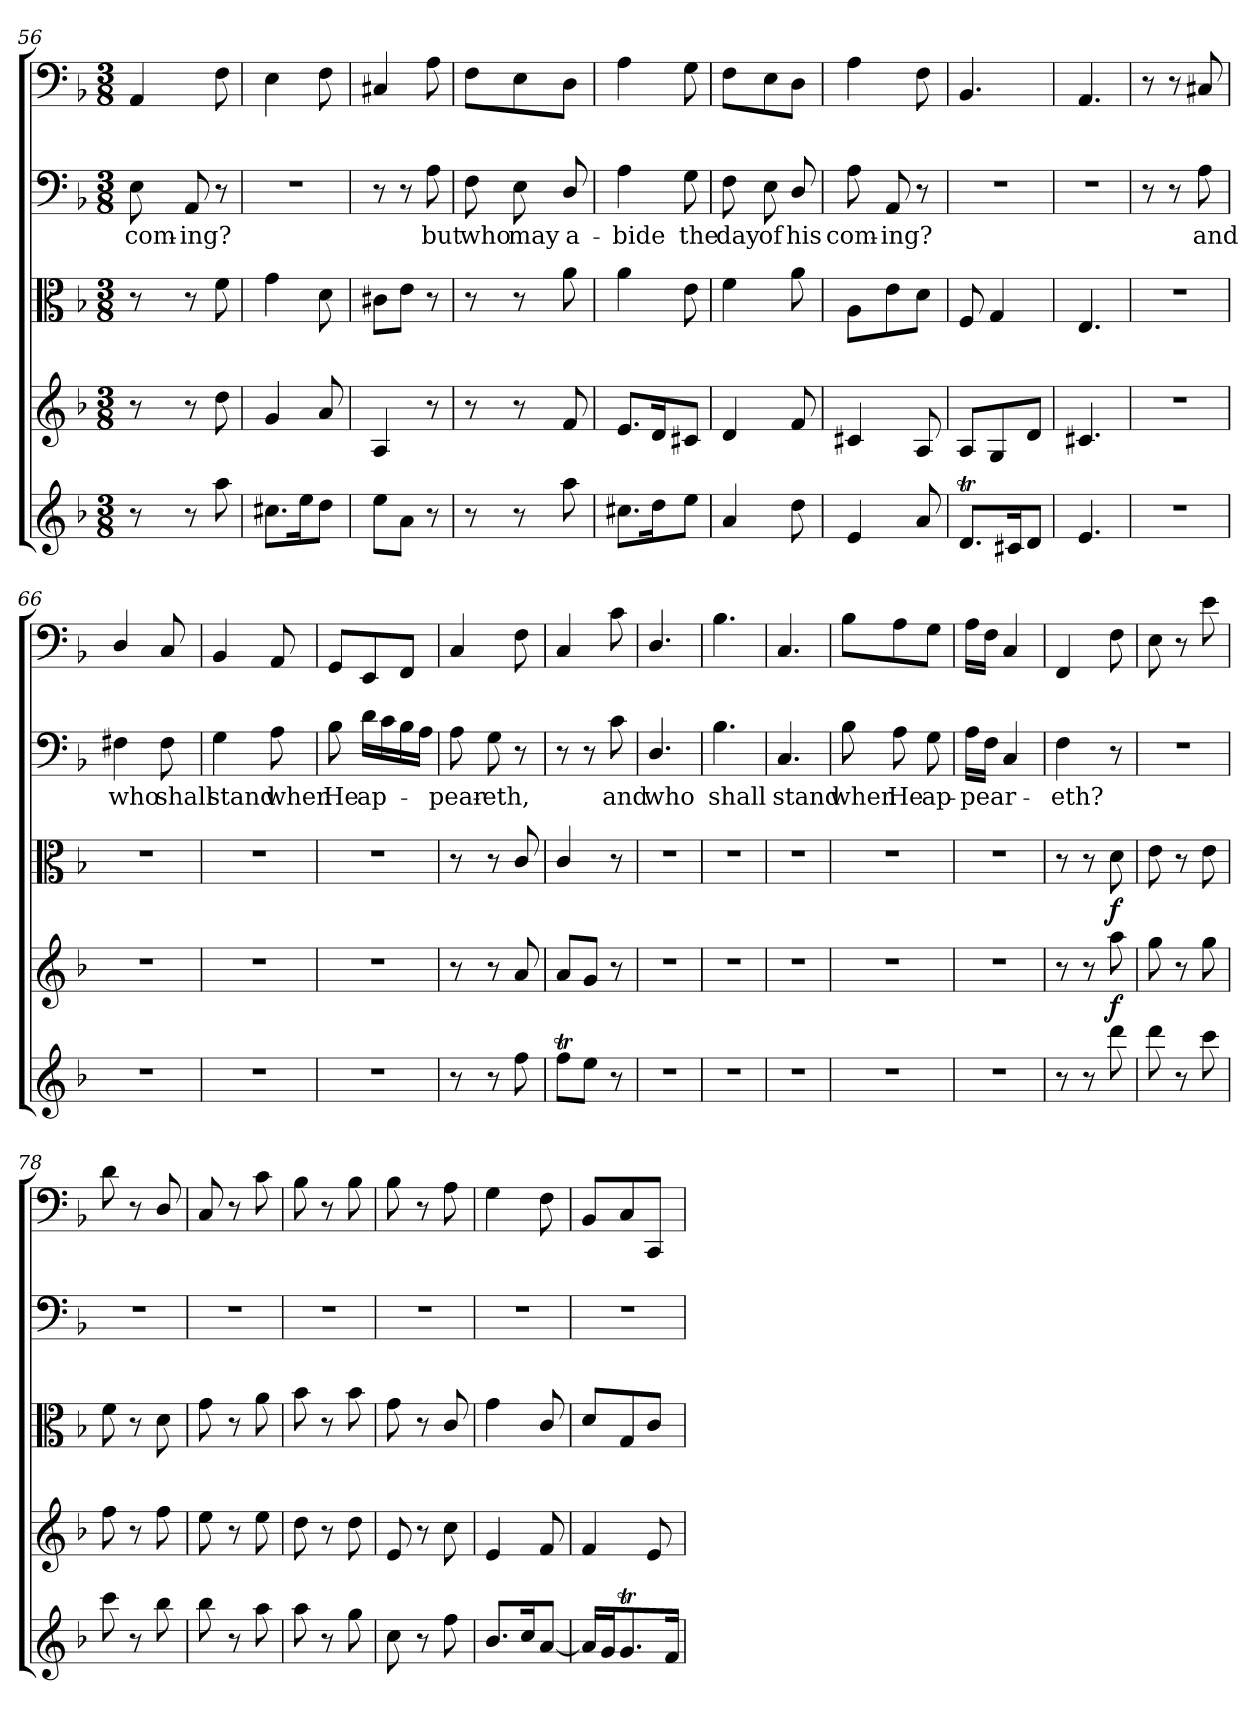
**kern	**kern	**dynam	**kern	**dynam	**kern	**text	**kern
*part5	*part4	*part4	*part3	*part3	*part2	*part2	*part1
*staff5	*staff4	*staff4	*staff3	*staff3	*staff2	*staff2	*staff1
*clefG2	*clefG2	*	*clefC3	*	*clefF4	*	*clefF4
*k[b-]	*k[b-]	*	*k[b-]	*	*k[b-]	*	*k[b-]
*d:	*d:	*	*d:	*	*d:	*	*d:
*M3/8	*M3/8	*	*M3/8	*	*M3/8	*	*M3/8
=56	=56	=56	=56	=56	=56	=56	=56
8r	8r	.	8r	.	8E\	com-	4AA/
8r	8r	.	8r	.	8AA/	-ing?	.
8aa\	8dd\	.	8f\	.	8r	.	8F\
=57	=57	=57	=57	=57	=57	=57	=57
8.cc#X\L	4g/	.	4g\	.	4.r	.	4E\
16ee\K	.	.	.	.	.	.	.
8dd\J	8a/	.	8d\	.	.	.	8F\
=58	=58	=58	=58	=58	=58	=58	=58
8ee\L	4A/	.	8c#X\L	.	8r	.	4C#X/
8a\J	.	.	8e\J	.	8r	.	.
8r	8r	.	8r	.	8A\	but	8A\
=59	=59	=59	=59	=59	=59	=59	=59
8r	8r	.	8r	.	8F\	who	8F\L
8r	8r	.	8r	.	8E\	may	8E\
8aa\	8f/	.	8a\	.	8D/	a-	8D\J
=60	=60	=60	=60	=60	=60	=60	=60
8.cc#X\L	8.e/L	.	4a\	.	4A\	-bide	4A\
16dd\K	16d/K	.	.	.	.	.	.
8ee\J	8c#X/J	.	8e\	.	8G\	the	8G\
=61	=61	=61	=61	=61	=61	=61	=61
4a/	4d/	.	4f\	.	8F\	day	8F\L
.	.	.	.	.	8E\	of	8E\
8dd\	8f/	.	8a\	.	8D/	his	8D\J
=62	=62	=62	=62	=62	=62	=62	=62
4e/	4c#X/	.	8A\L	.	8A\	com-	4A\
.	.	.	8e\	.	8AA/	-ing?	.
8a/	8A/	.	8d\J	.	8r	.	8F\
=63	=63	=63	=63	=63	=63	=63	=63
8.dT/L	8A/L	.	8F/	.	4.r	.	4.BB-/
.	8G/	.	4G/	.	.	.	.
16c#X/K	.	.	.	.	.	.	.
8d/J	8d/J	.	.	.	.	.	.
=64	=64	=64	=64	=64	=64	=64	=64
4.e/	4.c#X/	.	4.E/	.	4.r	.	4.AA/
=65	=65	=65	=65	=65	=65	=65	=65
4.r	4.r	.	4.r	.	8r	.	8r
.	.	.	.	.	8r	.	8r
.	.	.	.	.	8A\	and	8C#X/
=66	=66	=66	=66	=66	=66	=66	=66
4.r	4.r	.	4.r	.	4F#X\	who	4D/
.	.	.	.	.	8F#\	shall	8C/
=67	=67	=67	=67	=67	=67	=67	=67
4.r	4.r	.	4.r	.	4G\	stand	4BB-/
.	.	.	.	.	8A\	when	8AA/
=68	=68	=68	=68	=68	=68	=68	=68
4.r	4.r	.	4.r	.	8B-\	He	8GG/L
.	.	.	.	.	16d\LL	ap-	8EE/
.	.	.	.	.	16c\	.	.
.	.	.	.	.	16B-\	.	8FF/J
.	.	.	.	.	16A\JJ	.	.
=69	=69	=69	=69	=69	=69	=69	=69
8r	8r	.	8r	.	8A\	-pear-	4C/
8r	8r	.	8r	.	8G\	-eth,	.
8ff\	8a/	.	8c/	.	8r	.	8F\
=70	=70	=70	=70	=70	=70	=70	=70
8ffT\L	8a/L	.	4c/	.	8r	.	4C/
8ee\J	8g/J	.	.	.	8r	.	.
8r	8r	.	8r	.	8c\	and	8c\
=71	=71	=71	=71	=71	=71	=71	=71
4.r	4.r	.	4.r	.	4.D/	who	4.D/
=72	=72	=72	=72	=72	=72	=72	=72
4.r	4.r	.	4.r	.	4.B-\	shall	4.B-\
=73	=73	=73	=73	=73	=73	=73	=73
4.r	4.r	.	4.r	.	4.C/	stand	4.C/
=74	=74	=74	=74	=74	=74	=74	=74
4.r	4.r	.	4.r	.	8B-\	when	8B-\L
.	.	.	.	.	8A\	He	8A\
.	.	.	.	.	8G\	ap-	8G\J
=75	=75	=75	=75	=75	=75	=75	=75
4.r	4.r	.	4.r	.	16A\LL	-pear-	16A\LL
.	.	.	.	.	16F\JJ	.	16F\JJ
.	.	.	.	.	4C/	.	4C/
=76	=76	=76	=76	=76	=76	=76	=76
8r	8r	.	8r	.	4F\	-eth?	4FF/
8r	8r	.	8r	.	.	.	.
8ddd\	8aa\	f	8d\	f	8r	.	8F\
=77	=77	=77	=77	=77	=77	=77	=77
8ddd\	8gg\	.	8e\	.	4.r	.	8E\
8r	8r	.	8r	.	.	.	8r
8ccc\	8gg\	.	8e\	.	.	.	8e\
=78	=78	=78	=78	=78	=78	=78	=78
8ccc\	8ff\	.	8f\	.	4.r	.	8d\
8r	8r	.	8r	.	.	.	8r
8bb-\	8ff\	.	8d\	.	.	.	8D/
=79	=79	=79	=79	=79	=79	=79	=79
8bb-\	8ee\	.	8g\	.	4.r	.	8C/
8r	8r	.	8r	.	.	.	8r
8aa\	8ee\	.	8a\	.	.	.	8c\
=80	=80	=80	=80	=80	=80	=80	=80
8aa\	8dd\	.	8b-\	.	4.r	.	8B-\
8r	8r	.	8r	.	.	.	8r
8gg\	8dd\	.	8b-\	.	.	.	8B-\
=81	=81	=81	=81	=81	=81	=81	=81
8cc\	8e/	.	8g\	.	4.r	.	8B-\
8r	8r	.	8r	.	.	.	8r
8ff\	8cc\	.	8c/	.	.	.	8A\
=82	=82	=82	=82	=82	=82	=82	=82
8.b-/L	4e/	.	4g\	.	4.r	.	4G\
16cc/K	.	.	.	.	.	.	.
[8a/J	8f/	.	8c/	.	.	.	8F\
=83	=83	=83	=83	=83	=83	=83	=83
16a/LL]	4f/	.	8d/L	.	4.r	.	8BB-/L
16g/J	.	.	.	.	.	.	.
8.gT/	.	.	8G/	.	.	.	8C/
.	8e/	.	8c/J	.	.	.	8CC/J
16f/Jk	.	.	.	.	.	.	.
=	=	=	=	=	=	=	=
*-	*-	*-	*-	*-	*-	*-	*-
